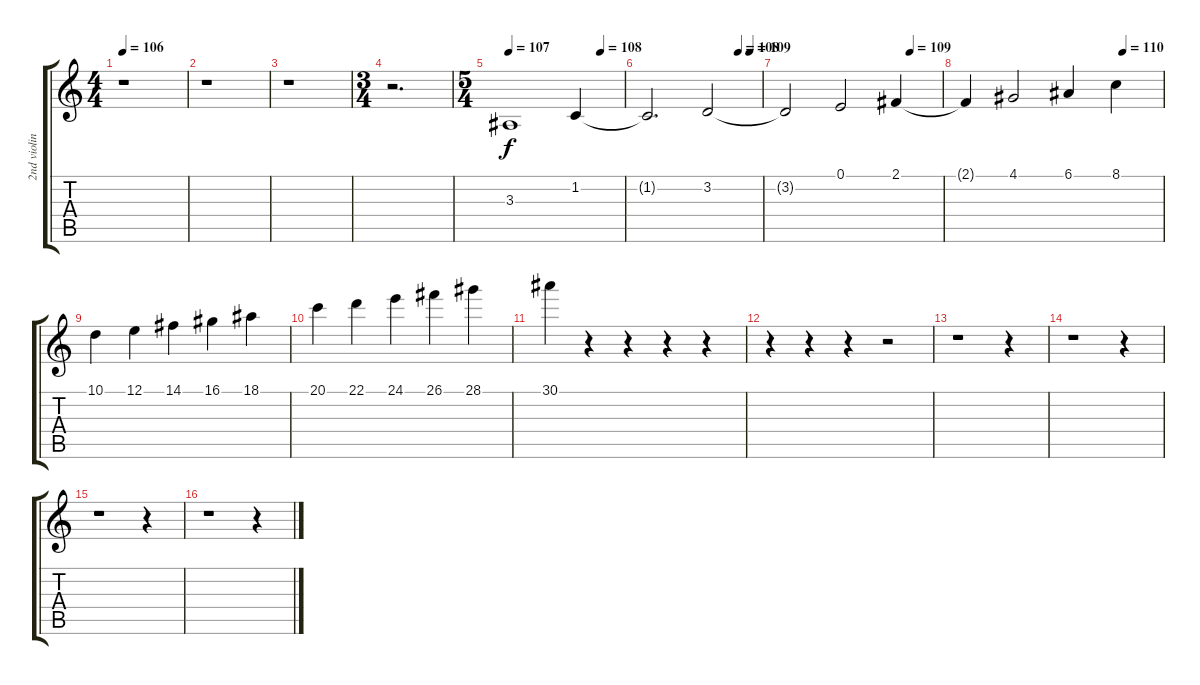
\track ("2nd violin" "2nd violin") {instrument lead6voice}
\staff {score tabs}
\tuning (E4 B3 G3 D3 A2 E2) {hide}
\ts (4 4)
\tempo 106
\clef g2
\ks c
r.1{dy f} |
r.1 |
r.1 |
\ts (3 4)
r.2{d} |
\ts (5 4)
\tempo 107
\tempo (108 0.8)
3.3.1 1.2.4 |
\tempo (108 0.8)
\tempo (109 0.9)
1.2{t}.2{d} 3.2.2 |
\tempo (109 0.8)
3.2{t}.2 0.1.2 2.1.4 |
\tempo (110 0.8)
2.1{t}.4 4.1.2 6.1.4 8.1.4 |
10.1.4 12.1.4 14.1.4 16.1.4 18.1.4 |
20.1.4{volume 14} 22.1.4{volume 13} 24.1.4{volume 12} 26.1.4{volume 10} 28.1.4{volume 9} |
30.1.4{volume 8} r.4{volume 6} r.4{volume 5} r.4{volume 4} r.4 |
r.4 r.4 r.4 r.2 |
r.1 r.4 |
r.1 r.4 |
r.1 r.4 |
r.1 r.4
